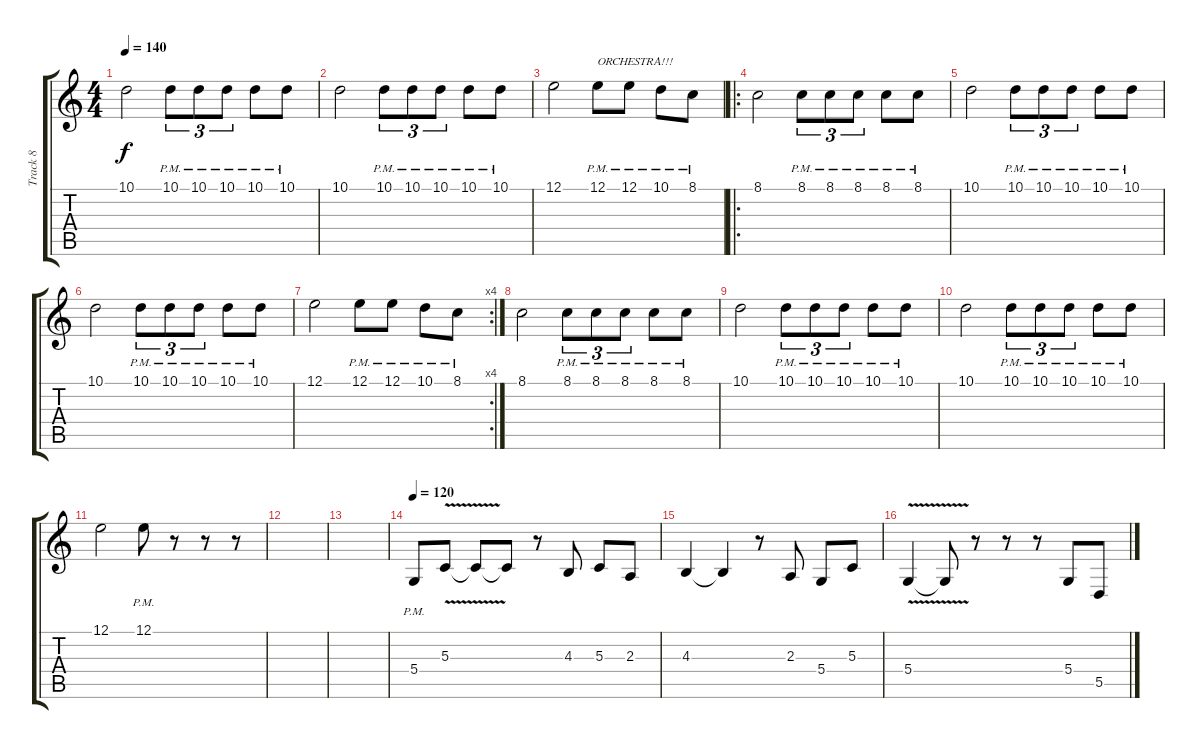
\track ("Track 8" "Track 8") {instrument choiraahs}
\staff {score tabs}
\tuning (E4 B3 G3 D3 A2 E2) {hide}
\ts (4 4)
\tempo 140
\clef g2
\ks c
10.1.2{dy f} 10.1{pm}.8{tu (3 2)} 10.1{pm}.8{tu (3 2)} 10.1{pm}.8{tu (3 2)} 10.1{pm}.8 10.1{pm}.8 |
10.1.2 10.1{pm}.8{tu (3 2)} 10.1{pm}.8{tu (3 2)} 10.1{pm}.8{tu (3 2)} 10.1{pm}.8 10.1{pm}.8 |
12.1.2 12.1{pm}.8{txt "ORCHESTRA!!!"} 12.1{pm}.8 10.1{pm}.8 8.1{pm}.8 |
\ro
8.1.2 8.1{pm}.8{tu (3 2)} 8.1{pm}.8{tu (3 2)} 8.1{pm}.8{tu (3 2)} 8.1{pm}.8 8.1{pm}.8 |
10.1.2 10.1{pm}.8{tu (3 2)} 10.1{pm}.8{tu (3 2)} 10.1{pm}.8{tu (3 2)} 10.1{pm}.8 10.1{pm}.8 |
10.1.2 10.1{pm}.8{tu (3 2)} 10.1{pm}.8{tu (3 2)} 10.1{pm}.8{tu (3 2)} 10.1{pm}.8 10.1{pm}.8 |
\rc 4
12.1.2 12.1{pm}.8 12.1{pm}.8 10.1{pm}.8 8.1{pm}.8{volume 16} |
8.1.2 8.1{pm}.8{tu (3 2)} 8.1{pm}.8{tu (3 2)} 8.1{pm}.8{tu (3 2)} 8.1{pm}.8 8.1{pm}.8 |
10.1.2 10.1{pm}.8{tu (3 2)} 10.1{pm}.8{tu (3 2)} 10.1{pm}.8{tu (3 2)} 10.1{pm}.8 10.1{pm}.8 |
10.1.2 10.1{pm}.8{tu (3 2)} 10.1{pm}.8{tu (3 2)} 10.1{pm}.8{tu (3 2)} 10.1{pm}.8 10.1{pm}.8 |
12.1.2 12.1{pm}.8 r.8 r.8 r.8 |
|
|
\tempo 120
5.4{pm}.8{volume 13 instrument trumpet} 5.3{v}.8 5.3{t}.8 5.3{t}.8 r.8 4.3.8 5.3.8 2.3.8 |
4.3.4 4.3{t}.4 r.8 2.3.8 5.4.8 5.3.8 |
5.4{v}.4 5.4{t}.8 r.8 r.8 r.8 5.4.8 5.5.8
